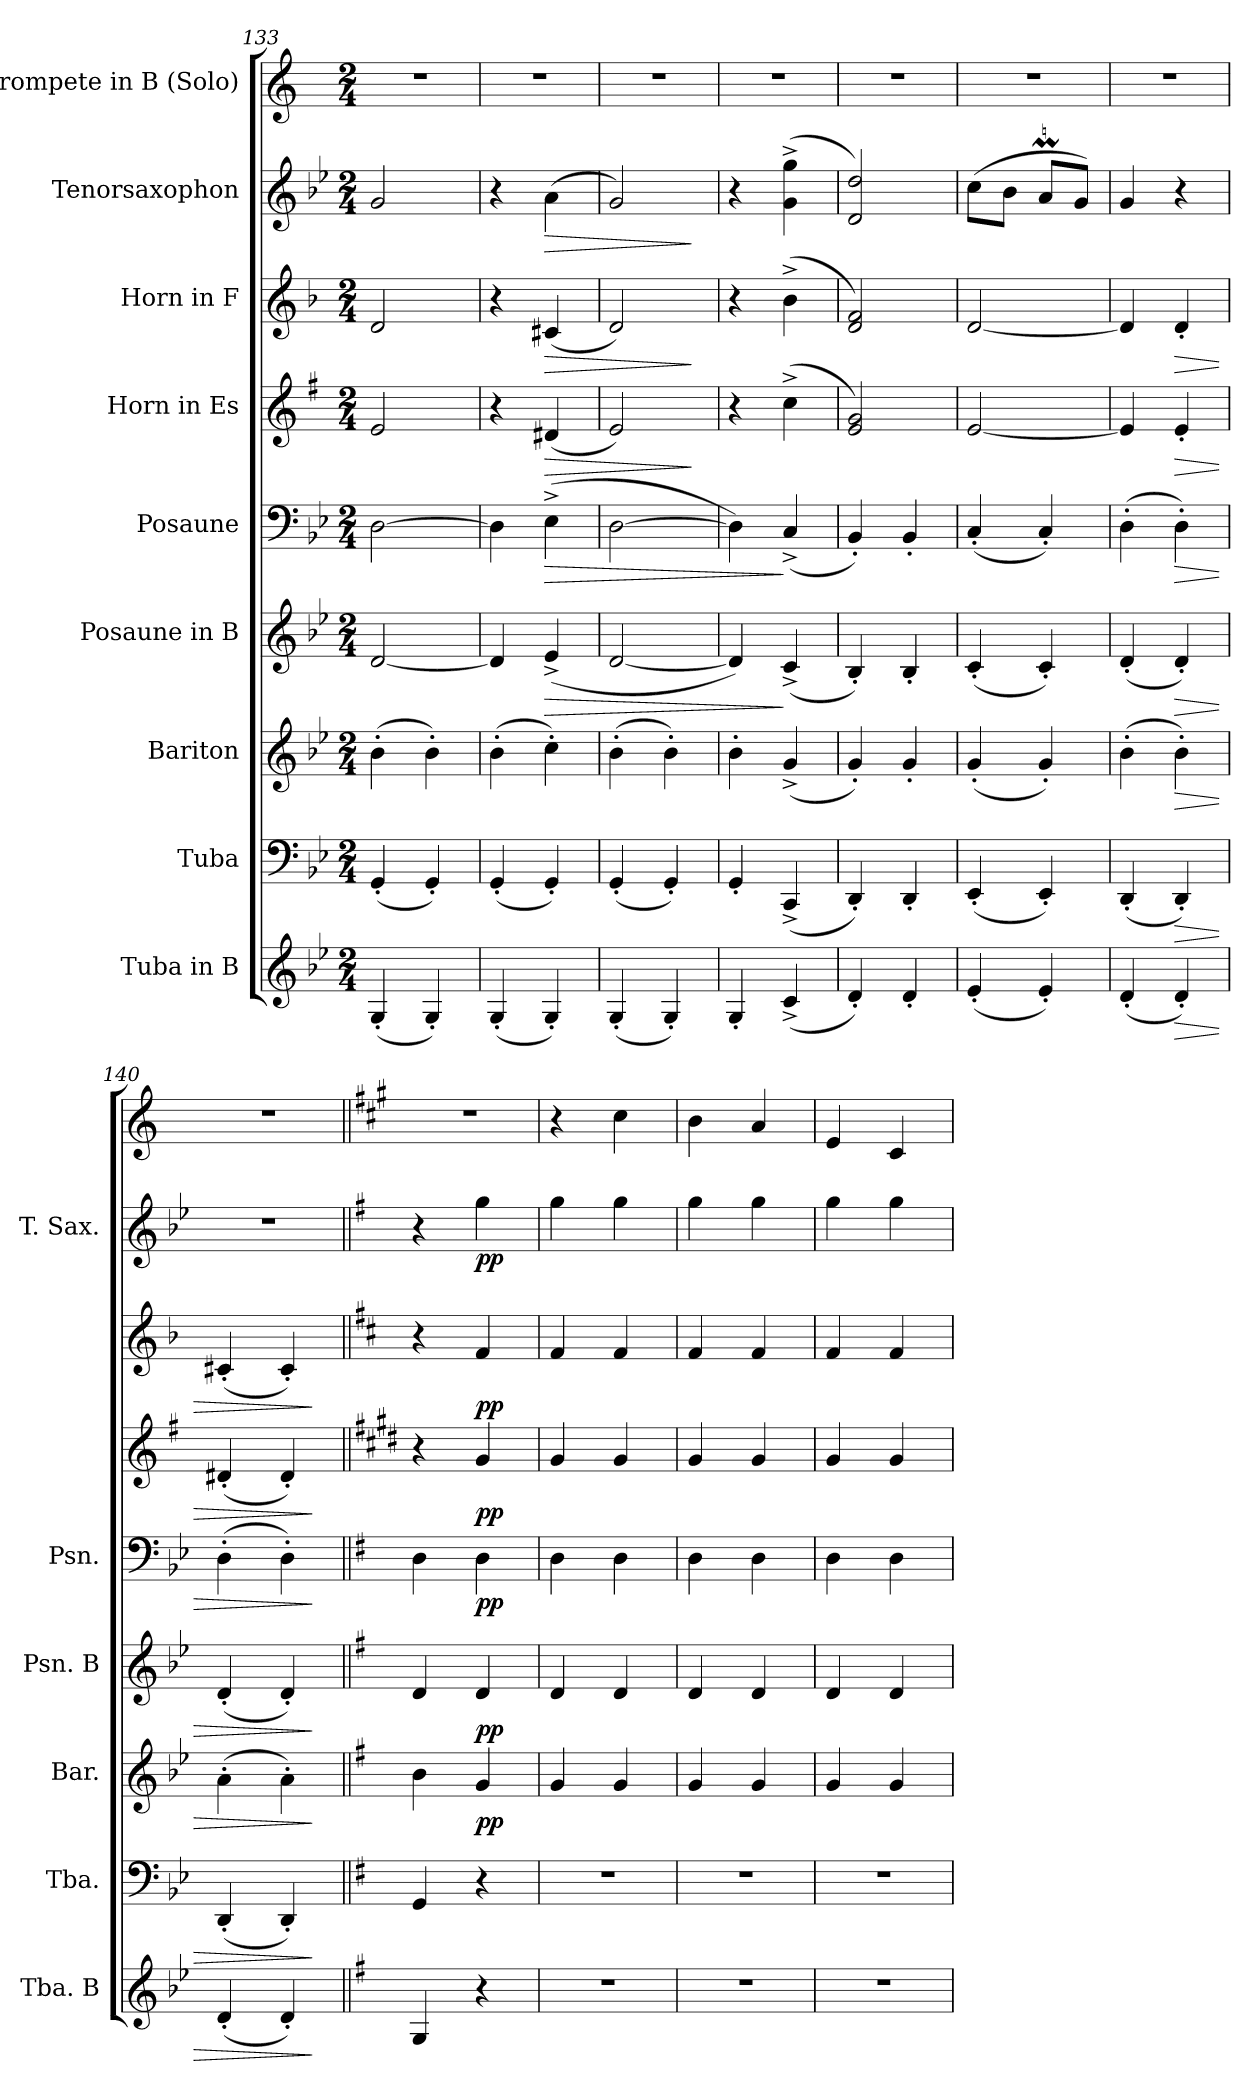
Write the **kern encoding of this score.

**kern	**dynam	**kern	**dynam	**kern	**dynam	**kern	**dynam	**kern	**dynam	**kern	**dynam	**kern	**dynam	**kern	**dynam	**kern
*part9	*part9	*part8	*part8	*part7	*part7	*part6	*part6	*part5	*part5	*part4	*part4	*part3	*part3	*part2	*part2	*part1
*staff9	*staff9	*staff8	*staff8	*staff7	*staff7	*staff6	*staff6	*staff5	*staff5	*staff4	*staff4	*staff3	*staff3	*staff2	*staff2	*staff1
*I"Tuba in B	*	*I"Tuba	*	*I"Bariton	*	*I"Posaune in B	*	*I"Posaune	*	*I"Horn in Es	*	*I"Horn in F	*	*I"Tenorsaxophon	*	*I"Trompete in B (Solo)
*I'Tba. B	*	*I'Tba.	*	*I'Bar.	*	*I'Psn. B	*	*I'Psn.	*	*	*	*	*	*I'T. Sax.	*	*
!!LO:LB:g=z
*clefG2	*	*clefF4	*	*clefG2	*	*clefG2	*	*clefF4	*	*clefG2	*	*clefG2	*	*clefG2	*	*clefG2
*ITrd8c14	*	*	*	*ITrd8c14	*	*ITrd8c14	*	*	*	*ITrd5c9	*	*ITrd4c7	*	*ITrd8c14	*	*ITrd1c2
*k[b-e-]	*	*k[b-e-]	*	*k[b-e-]	*	*k[b-e-]	*	*k[b-e-]	*	*k[b-e-]	*	*k[b-e-]	*	*k[b-e-]	*	*k[b-e-]
*M2/4	*	*M2/4	*	*M2/4	*	*M2/4	*	*M2/4	*	*M2/4	*	*M2/4	*	*M2/4	*	*M2/4
=133	=133	=133	=133	=133	=133	=133	=133	=133	=133	=133	=133	=133	=133	=133	=133	=133
(<4GG'/	.	(<4GG'/	.	(>4B-'\	.	[2D/	.	[2D\	.	2G/	.	2G/	.	2G/	.	2r
4GG'/)	.	4GG'/)	.	4B-'\)	.	.	.	.	.	.	.	.	.	.	.	.
=134	=134	=134	=134	=134	=134	=134	=134	=134	=134	=134	=134	=134	=134	=134	=134	=134
(<4GG'/	.	(<4GG'/	.	(>4B-'\	.	4D/]	.	4D\]	.	4r	.	4r	.	4r	.	2r
!	!	!	!	!	!	!	!LO:HP:b	!	!LO:HP:b	!	!LO:HP:b	!	!LO:HP:b	!	!LO:HP:b	!
4GG'/)	.	4GG'/)	.	4c'\)	.	(>4E-^/	>	(>4E-^\	>	(<4F#X/	>	(<4F#X/	>	(>4A\	>	.
=135	=135	=135	=135	=135	=135	=135	=135	=135	=135	=135	=135	=135	=135	=135	=135	=135
(<4GG'/	.	(<4GG'/	.	(>4B-'\	.	[2D/	.	[2D\	.	2G/)	.	2G/)	.	2G/)	.	2r
4GG'/)	.	4GG'/)	.	4B-'\)	.	.	.	.	.	.	.	.	.	.	.	.
.	.	.	.	.	.	.	.	.	.	.	]	.	]	.	]	.
=136	=136	=136	=136	=136	=136	=136	=136	=136	=136	=136	=136	=136	=136	=136	=136	=136
4GG'/	.	4GG'/	.	4B-'\	.	4D/])	.	4D\])	.	4r	.	4r	.	4r	.	2r
(<4C^/	.	(<4CC^/	.	(<4G^/	.	(<4C^/	]	(<4C^/	]	(>4e-^\	.	(>4e-^\	.	(>4G\^ 4g\^	.	.
=137	=137	=137	=137	=137	=137	=137	=137	=137	=137	=137	=137	=137	=137	=137	=137	=137
4D'/)	.	4DD'/)	.	4G'/)	.	4BB-'/)	.	4BB-'/)	.	2G/ 2B-/)	.	2G/ 2B-/)	.	2D/ 2d/)	.	2r
4D'/	.	4DD'/	.	4G'/	.	4BB-'/	.	4BB-'/	.	.	.	.	.	.	.	.
=138	=138	=138	=138	=138	=138	=138	=138	=138	=138	=138	=138	=138	=138	=138	=138	=138
(<4E-'/	.	(<4EE-'/	.	(<4G'/	.	(<4C'/	.	(<4C'/	.	[2G/	.	[2G/	.	(>8c\L	.	2r
.	.	.	.	.	.	.	.	.	.	.	.	.	.	8B-\J	.	.
4E-'/)	.	4EE-'/)	.	4G'/)	.	4C'/)	.	4C'/)	.	.	.	.	.	8AM/L	.	.
.	.	.	.	.	.	.	.	.	.	.	.	.	.	8G/J)	.	.
=139	=139	=139	=139	=139	=139	=139	=139	=139	=139	=139	=139	=139	=139	=139	=139	=139
(<4D'/	.	(<4DD'/	.	(>4B-'\	.	(<4D'/	.	(>4D'\	.	4G/]	.	4G/]	.	4G/	.	2r
!	!LO:HP:b	!	!LO:HP:b	!	!LO:HP:b	!	!LO:HP:b	!	!LO:HP:b	!	!LO:HP:b	!	!LO:HP:b	!	!	!
4D'/)	>	4DD'/)	>	4B-'\)	>	4D'/)	>	4D'\)	>	4G'/	>	4G'/	>	4r	.	.
=140	=140	=140	=140	=140	=140	=140	=140	=140	=140	=140	=140	=140	=140	=140	=140	=140
(<4D'/	.	(<4DD'/	.	(>4A'\	.	(<4D'/	.	(>4D'\	.	(<4F#X'/	.	(<4F#X'/	.	2r	.	2r
4D'/)	.	4DD'/)	.	4A'\)	.	4D'/)	.	4D'\)	.	4F#'/)	.	4F#'/)	.	.	.	.
.	]	.	]	.	]	.	]	.	]	.	]	.	]	.	.	.
=141||	=141||	=141||	=141||	=141||	=141||	=141||	=141||	=141||	=141||	=141||	=141||	=141||	=141||	=141||	=141||	=141||
*k[f#]	*	*k[f#]	*	*k[f#]	*	*k[f#]	*	*k[f#]	*	*k[f#]	*	*k[f#]	*	*k[f#]	*	*k[f#]
4GG/	.	4GG/	.	4B\	.	4D/	.	4D\	.	4r	.	4r	.	4r	.	2r
!	!	!	!	!	!LO:DY:b	!	!LO:DY:b	!	!LO:DY:b	!	!LO:DY:b	!	!LO:DY:b	!	!LO:DY:b	!
4r	.	4r	.	4G/	pp	4D/	pp	4D\	pp	4B/	pp	4B/	pp	4g\	pp	.
=142	=142	=142	=142	=142	=142	=142	=142	=142	=142	=142	=142	=142	=142	=142	=142	=142
2r	.	2r	.	4G/	.	4D/	.	4D\	.	4B/	.	4B/	.	4g\	.	4r
.	.	.	.	4G/	.	4D/	.	4D\	.	4B/	.	4B/	.	4g\	.	4b\
=143	=143	=143	=143	=143	=143	=143	=143	=143	=143	=143	=143	=143	=143	=143	=143	=143
2r	.	2r	.	4G/	.	4D/	.	4D\	.	4B/	.	4B/	.	4g\	.	4a\
.	.	.	.	4G/	.	4D/	.	4D\	.	4B/	.	4B/	.	4g\	.	4g/
=144	=144	=144	=144	=144	=144	=144	=144	=144	=144	=144	=144	=144	=144	=144	=144	=144
2r	.	2r	.	4G/	.	4D/	.	4D\	.	4B/	.	4B/	.	4g\	.	4d/
.	.	.	.	4G/	.	4D/	.	4D\	.	4B/	.	4B/	.	4g\	.	4B/
=	=	=	=	=	=	=	=	=	=	=	=	=	=	=	=	=
*-	*-	*-	*-	*-	*-	*-	*-	*-	*-	*-	*-	*-	*-	*-	*-	*-
